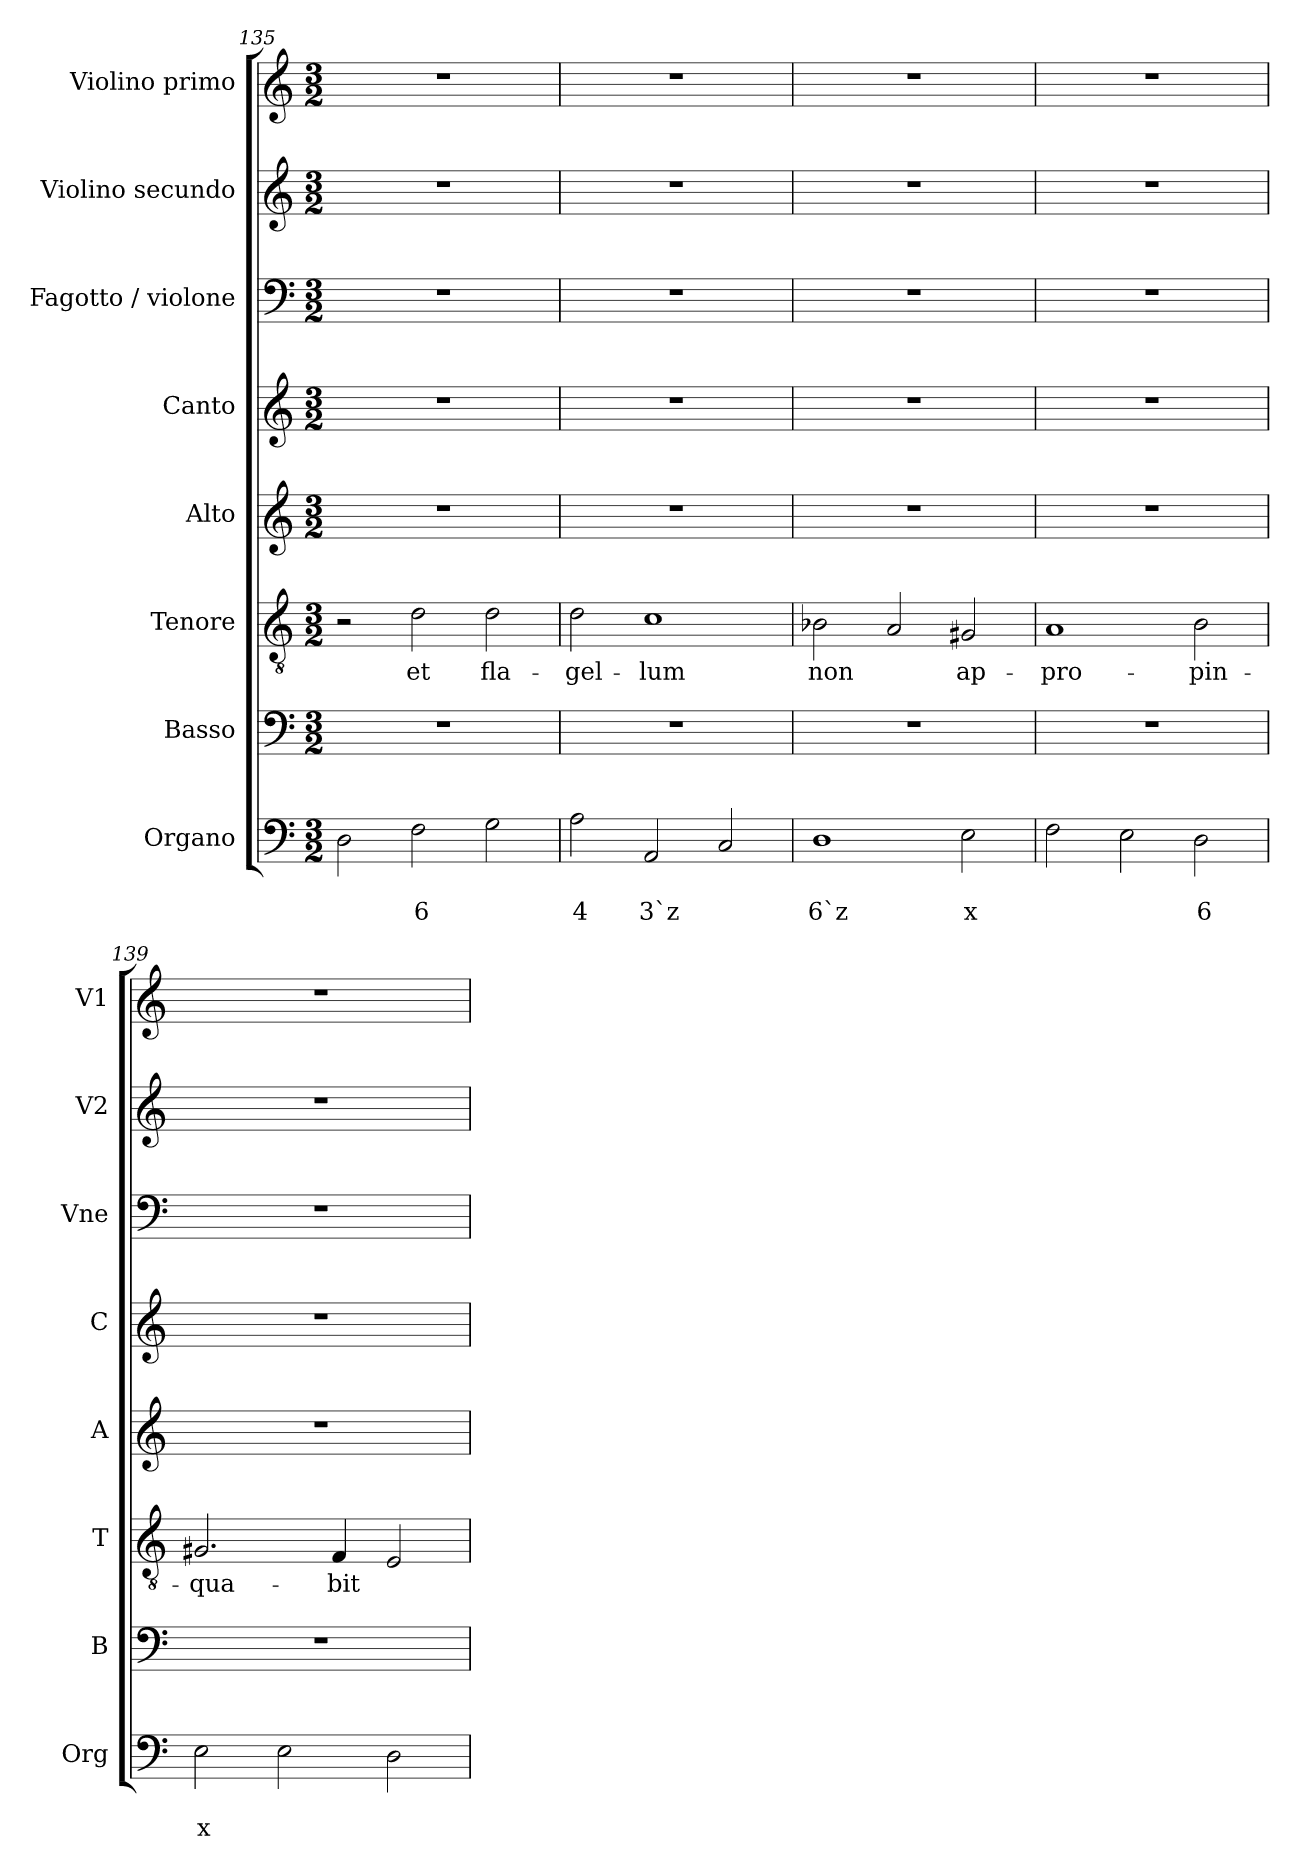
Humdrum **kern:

**kern	**text	**text	**kern	**kern	**text	**kern	**kern	**kern	**kern	**kern
*part8	*part8	*part8	*part7	*part6	*part6	*part5	*part4	*part3	*part2	*part1
*staff8	*staff8	*staff8	*staff7	*staff6	*staff6	*staff5	*staff4	*staff3	*staff2	*staff1
*I"Organo	*	*	*I"Basso	*I"Tenore	*	*I"Alto	*I"Canto	*I"Fagotto / violone	*I"Violino secundo	*I"Violino primo
*I'Org	*	*	*I'B	*I'T	*	*I'A	*I'C	*I'Vne	*I'V2	*I'V1
*clefF4	*	*	*clefF4	*clefGv2	*	*clefG2	*clefG2	*clefF4	*clefG2	*clefG2
*k[]	*	*	*k[]	*k[]	*	*k[]	*k[]	*k[]	*k[]	*k[]
*C:	*	*	*C:	*C:	*	*C:	*C:	*C:	*C:	*C:
*M3/2	*	*	*M3/2	*M3/2	*	*M3/2	*M3/2	*M3/2	*M3/2	*M3/2
=135	=135	=135	=135	=135	=135	=135	=135	=135	=135	=135
2D\	.	.	1.r	2r	.	1.r	1.r	1.r	1.r	1.r
!	!	!LO:LY:b	!	!	!LO:LY:b	!	!	!	!	!
2F\	.	6	.	2d\	et	.	.	.	.	.
!	!	!	!	!	!LO:LY:b	!	!	!	!	!
2G\	.	.	.	2d\	fla-	.	.	.	.	.
=136	=136	=136	=136	=136	=136	=136	=136	=136	=136	=136
!	!	!LO:LY:b	!	!	!LO:LY:b	!	!	!	!	!
2A\	.	4	1.r	2d\	-gel-	1.r	1.r	1.r	1.r	1.r
!	!	!LO:LY:b	!	!	!LO:LY:b	!	!	!	!	!
2AA/	.	3`z	.	1c	-lum	.	.	.	.	.
2C/	.	.	.	.	.	.	.	.	.	.
=137	=137	=137	=137	=137	=137	=137	=137	=137	=137	=137
!	!	!LO:LY:b	!	!	!LO:LY:b	!	!	!	!	!
1D	.	6`z	1.r	2B-X\	non	1.r	1.r	1.r	1.r	1.r
.	.	.	.	2A/	.	.	.	.	.	.
!	!	!LO:LY:b	!	!	!LO:LY:b	!	!	!	!	!
2E\	.	x	.	2G#X/	ap-	.	.	.	.	.
=138	=138	=138	=138	=138	=138	=138	=138	=138	=138	=138
!	!	!	!	!	!LO:LY:b	!	!	!	!	!
2F\	.	.	1.r	1A	-pro-	1.r	1.r	1.r	1.r	1.r
2E\	.	.	.	.	.	.	.	.	.	.
!	!	!LO:LY:b	!	!	!LO:LY:b	!	!	!	!	!
2D\	.	6	.	2B\	-pin-	.	.	.	.	.
!!LO:PB:g=z
=139	=139	=139	=139	=139	=139	=139	=139	=139	=139	=139
!	!	!LO:LY:b	!	!	!LO:LY:b	!	!	!	!	!
2E\	.	x	1.r	2.G#X/	-qua-	1.r	1.r	1.r	1.r	1.r
2E\	.	.	.	.	.	.	.	.	.	.
!	!	!	!	!	!LO:LY:b	!	!	!	!	!
.	.	.	.	4F/	-bit	.	.	.	.	.
2D\	.	.	.	2E/	.	.	.	.	.	.
=	=	=	=	=	=	=	=	=	=	=
*-	*-	*-	*-	*-	*-	*-	*-	*-	*-	*-
